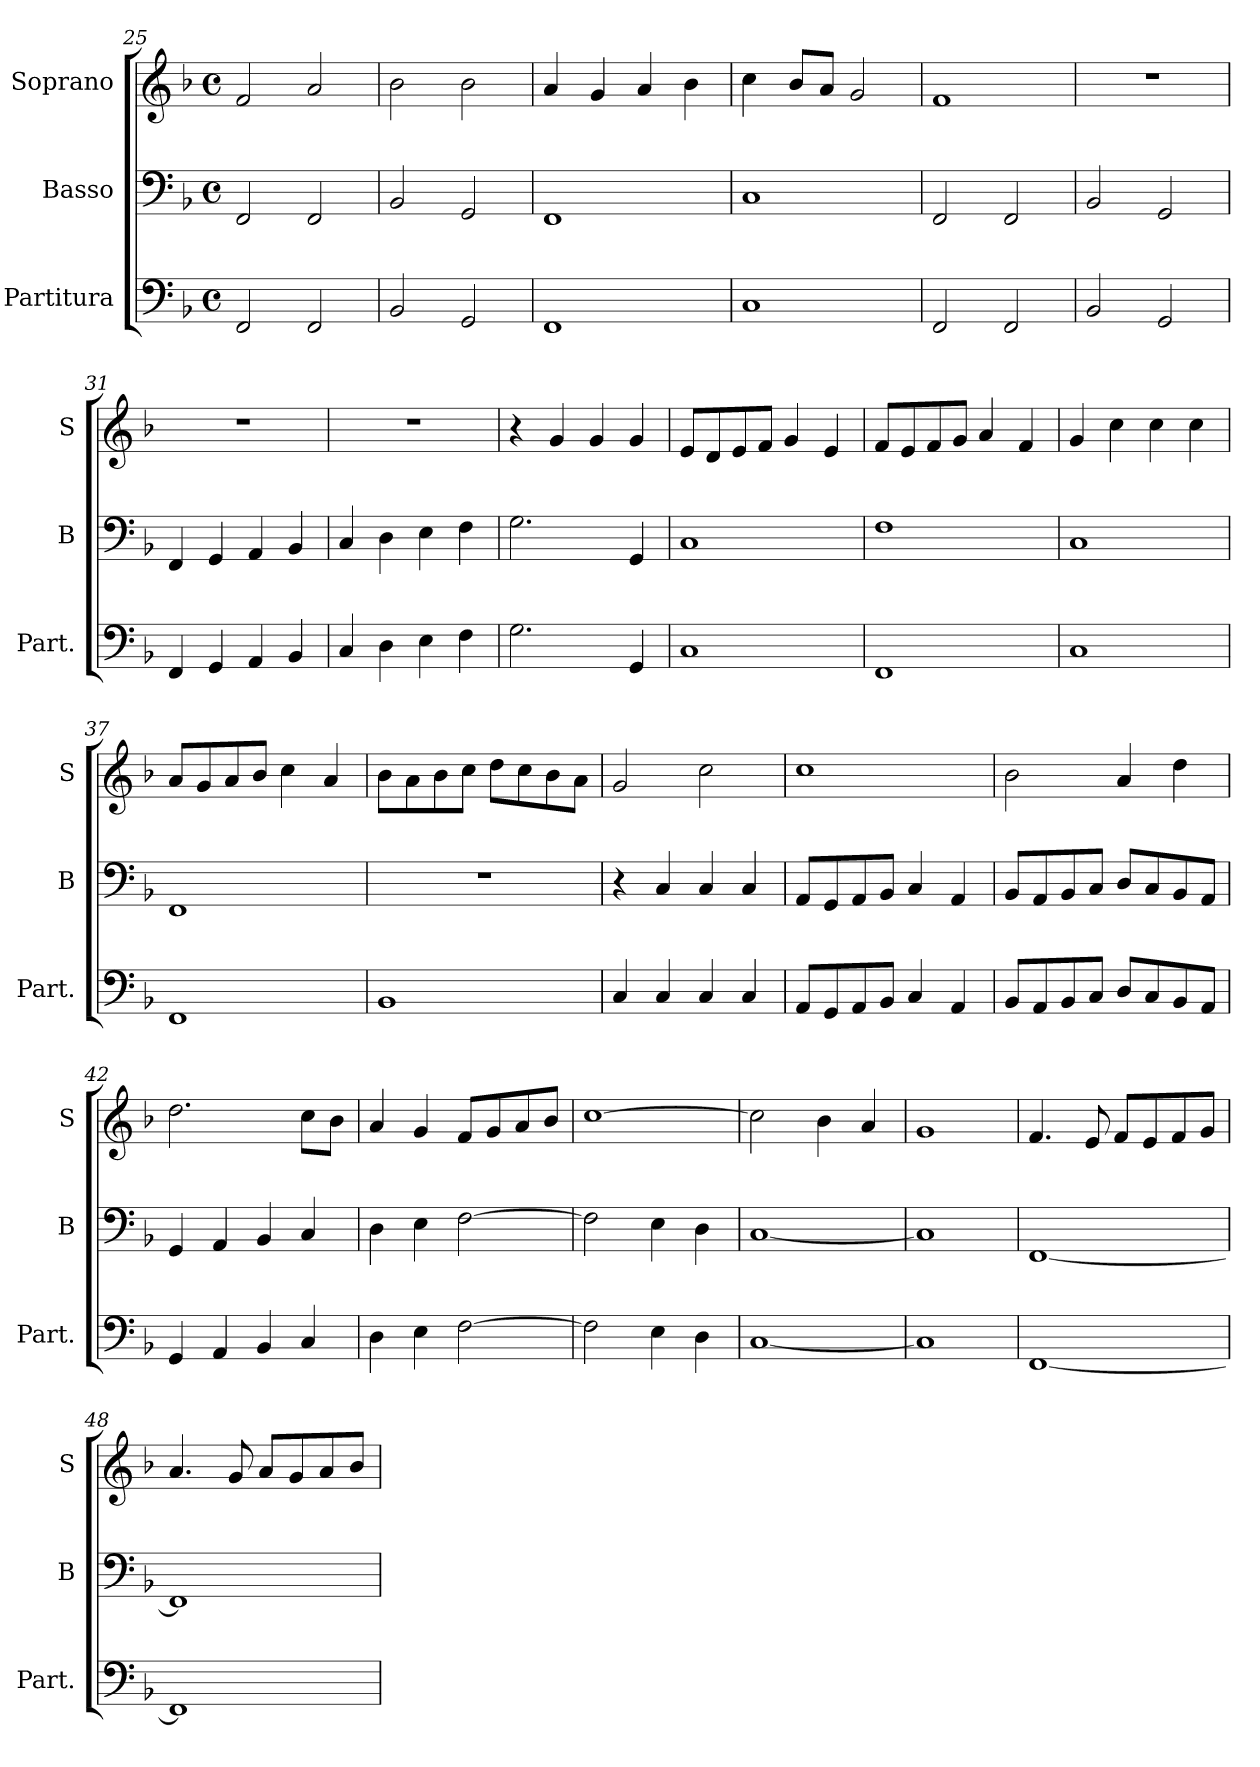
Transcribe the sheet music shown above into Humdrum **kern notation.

**kern	**kern	**kern
*part3	*part2	*part1
*staff3	*staff2	*staff1
*I"Partitura	*I"Basso	*I"Soprano
*I'Part.	*I'B	*I'S
*clefF4	*clefF4	*clefG2
*k[b-]	*k[b-]	*k[b-]
*F:	*F:	*F:
*M4/4	*M4/4	*M4/4
*met(c)	*met(c)	*met(c)
=25	=25	=25
2FF/	2FF/	2f/
2FF/	2FF/	2a/
=26	=26	=26
2BB-/	2BB-/	2b-\
2GG/	2GG/	2b-\
=27	=27	=27
1FF	1FF	4a/
.	.	4g/
.	.	4a/
.	.	4b-\
=28	=28	=28
1C	1C	4cc\
.	.	8b-/L
.	.	8a/J
.	.	2g/
=29	=29	=29
2FF/	2FF/	1f
2FF/	2FF/	.
=30	=30	=30
2BB-/	2BB-/	1r
2GG/	2GG/	.
=31	=31	=31
4FF/	4FF/	1r
4GG/	4GG/	.
4AA/	4AA/	.
4BB-/	4BB-/	.
=32	=32	=32
4C/	4C/	1r
4D\	4D\	.
4E\	4E\	.
4F\	4F\	.
=33	=33	=33
2.G\	2.G\	4r
.	.	4g/
.	.	4g/
4GG/	4GG/	4g/
=34	=34	=34
1C	1C	8e/L
.	.	8d/
.	.	8e/
.	.	8f/J
.	.	4g/
.	.	4e/
=35	=35	=35
1FF	1F	8f/L
.	.	8e/
.	.	8f/
.	.	8g/J
.	.	4a/
.	.	4f/
=36	=36	=36
1C	1C	4g/
.	.	4cc\
.	.	4cc\
.	.	4cc\
=37	=37	=37
1FF	1FF	8a/L
.	.	8g/
.	.	8a/
.	.	8b-/J
.	.	4cc\
.	.	4a/
=38	=38	=38
1BB-	1r	8b-\L
.	.	8a\
.	.	8b-\
.	.	8cc\J
.	.	8dd\L
.	.	8cc\
.	.	8b-\
.	.	8a\J
=39	=39	=39
4C/	4r	2g/
4C/	4C/	.
4C/	4C/	2cc\
4C/	4C/	.
=40	=40	=40
8AA/L	8AA/L	1cc
8GG/	8GG/	.
8AA/	8AA/	.
8BB-/J	8BB-/J	.
4C/	4C/	.
4AA/	4AA/	.
=41	=41	=41
8BB-/L	8BB-/L	2b-\
8AA/	8AA/	.
8BB-/	8BB-/	.
8C/J	8C/J	.
8D/L	8D/L	4a/
8C/	8C/	.
8BB-/	8BB-/	4dd\
8AA/J	8AA/J	.
=42	=42	=42
4GG/	4GG/	2.dd\
4AA/	4AA/	.
4BB-/	4BB-/	.
4C/	4C/	8cc\L
.	.	8b-\J
=43	=43	=43
4D\	4D\	4a/
4E\	4E\	4g/
[2F\	[2F\	8f/L
.	.	8g/
.	.	8a/
.	.	8b-/J
=44	=44	=44
2F\]	2F\]	[1cc
4E\	4E\	.
4D\	4D\	.
=45	=45	=45
[1C>	[1C	2cc\]
.	.	4b-\
.	.	4a/
=46	=46	=46
1C]	1C]	1g
=47	=47	=47
[1FF	[1FF	4.f/
.	.	8e/
.	.	8f/L
.	.	8e/
.	.	8f/
.	.	8g/J
=48	=48	=48
1FF]	1FF]	4.a/
.	.	8g/
.	.	8a/L
.	.	8g/
.	.	8a/
.	.	8b-/J
=	=	=
*-	*-	*-
